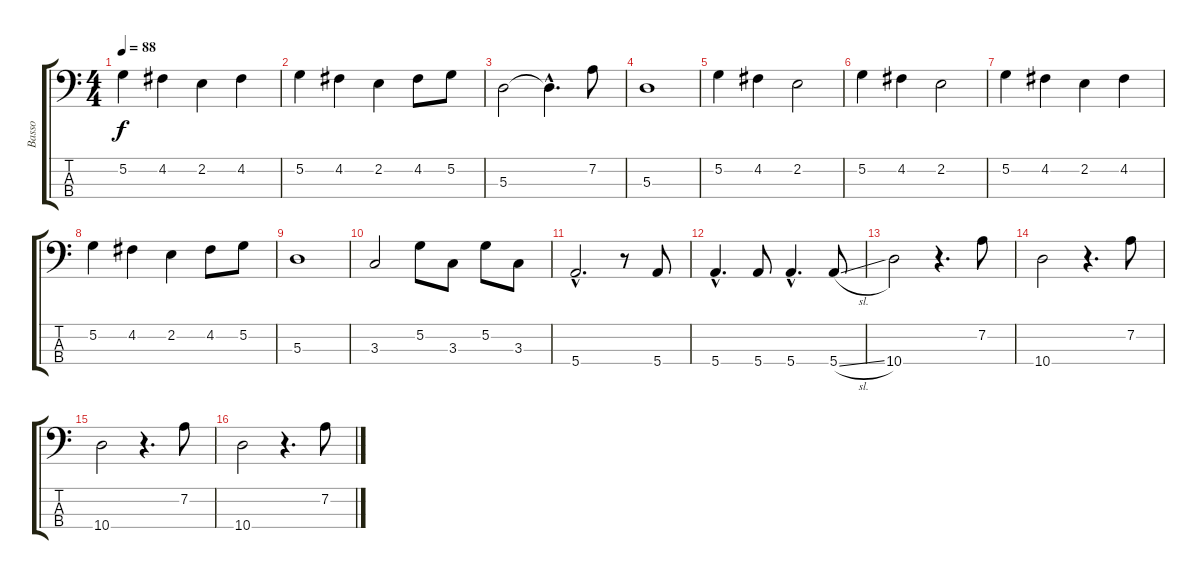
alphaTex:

\track ("Basso" "Basso") {instrument electricbasspick}
\staff {score tabs}
\tuning (G2 D2 A1 E1) {hide}
\ts (4 4)
\tempo 88
\clef f4
\ks c
5.2.4{dy f} 4.2.4 2.2.4 4.2.4 |
5.2.4 4.2.4 2.2.4 4.2.8 5.2.8 |
5.3.2 5.3{hac t}.4{d} 7.2.8 |
5.3.1 |
5.2.4 4.2.4 2.2.2 |
5.2.4 4.2.4 2.2.2 |
5.2.4 4.2.4 2.2.4 4.2.4 |
5.2.4 4.2.4 2.2.4 4.2.8 5.2.8 |
5.3.1 |
3.3.2 5.2.8 3.3.8 5.2.8 3.3.8 |
5.4{hac}.2{d} r.8 5.4.8 |
5.4{hac}.4{d} 5.4.8 5.4{hac}.4{d} 5.4{sl}.8 |
10.4.2 r.4{d} 7.2.8 |
10.4.2 r.4{d} 7.2.8 |
10.4.2 r.4{d} 7.2.8 |
10.4.2 r.4{d} 7.2.8
